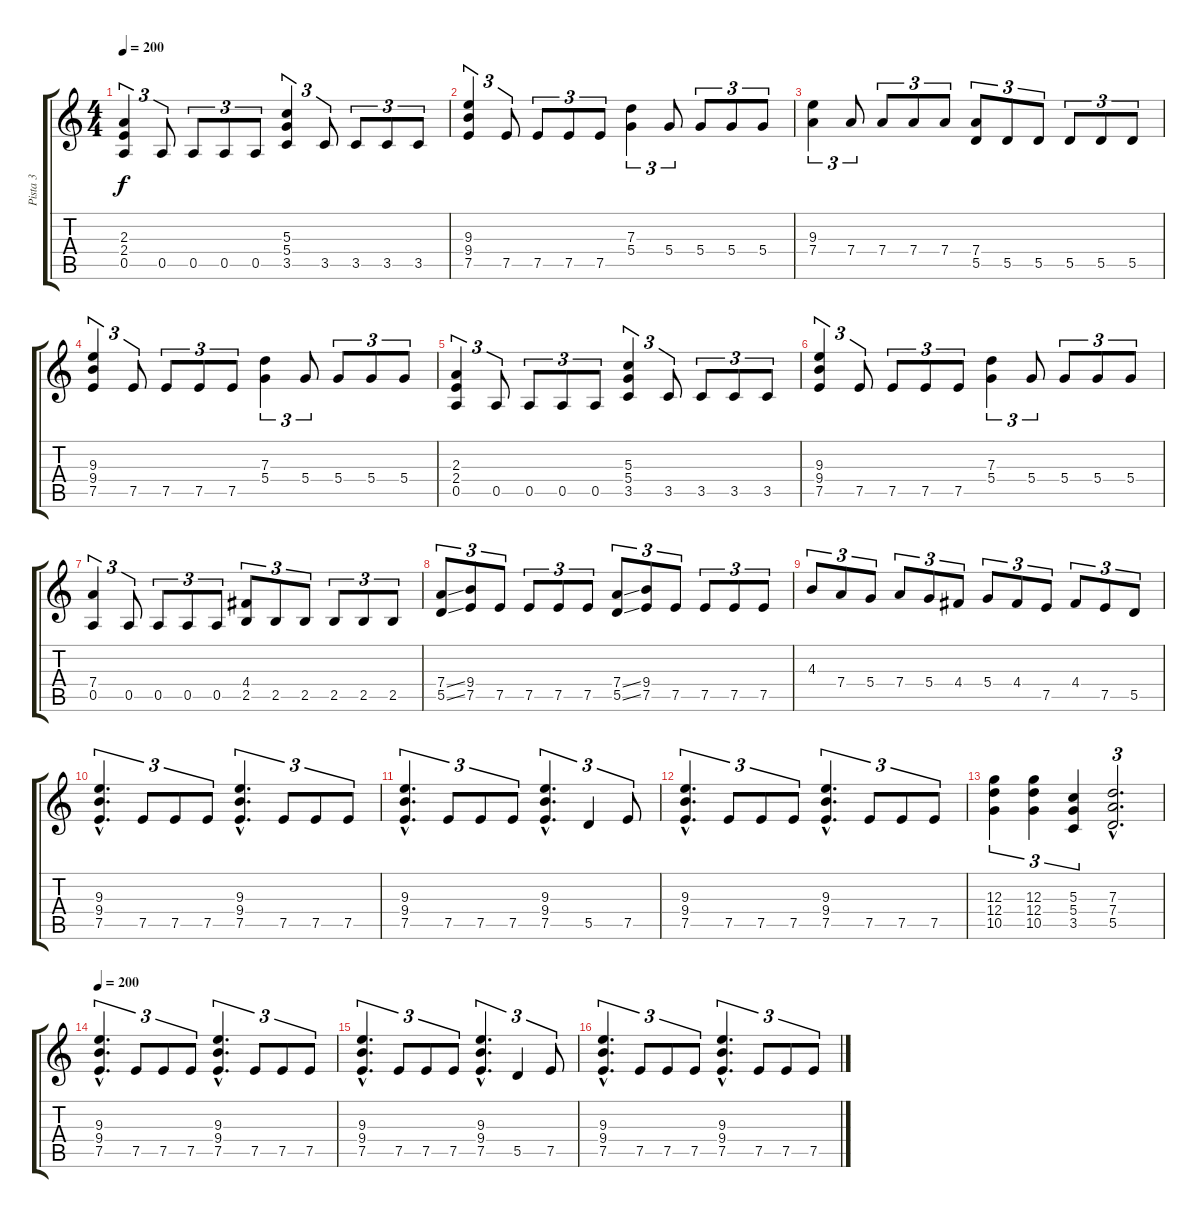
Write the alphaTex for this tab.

\track ("Pista 3" "Pista 3") {instrument overdrivenguitar}
\staff {score tabs}
\tuning (E4 B3 G3 D3 A2 E2) {hide}
\ts (4 4)
\tempo 200
\clef g2
\ks c
(2.3 2.4 0.5).4{tu (3 2) dy f} 0.5.8{tu (3 2)} 0.5.8{tu (3 2)} 0.5.8{tu (3 2)} 0.5.8{tu (3 2)} (5.3 5.4 3.5).4{tu (3 2)} 3.5.8{tu (3 2)} 3.5.8{tu (3 2)} 3.5.8{tu (3 2)} 3.5.8{tu (3 2)} |
(9.3 9.4 7.5).4{tu (3 2)} 7.5.8{tu (3 2)} 7.5.8{tu (3 2)} 7.5.8{tu (3 2)} 7.5.8{tu (3 2)} (7.3 5.4).4{tu (3 2)} 5.4.8{tu (3 2)} 5.4.8{tu (3 2)} 5.4.8{tu (3 2)} 5.4.8{tu (3 2)} |
(9.3 7.4).4{tu (3 2)} 7.4.8{tu (3 2)} 7.4.8{tu (3 2)} 7.4.8{tu (3 2)} 7.4.8{tu (3 2)} (7.4 5.5).8{tu (3 2)} 5.5.8{tu (3 2)} 5.5.8{tu (3 2)} 5.5.8{tu (3 2)} 5.5.8{tu (3 2)} 5.5.8{tu (3 2)} |
(9.3 9.4 7.5).4{tu (3 2)} 7.5.8{tu (3 2)} 7.5.8{tu (3 2)} 7.5.8{tu (3 2)} 7.5.8{tu (3 2)} (7.3 5.4).4{tu (3 2)} 5.4.8{tu (3 2)} 5.4.8{tu (3 2)} 5.4.8{tu (3 2)} 5.4.8{tu (3 2)} |
(2.3 2.4 0.5).4{tu (3 2)} 0.5.8{tu (3 2)} 0.5.8{tu (3 2)} 0.5.8{tu (3 2)} 0.5.8{tu (3 2)} (5.3 5.4 3.5).4{tu (3 2)} 3.5.8{tu (3 2)} 3.5.8{tu (3 2)} 3.5.8{tu (3 2)} 3.5.8{tu (3 2)} |
(9.3 9.4 7.5).4{tu (3 2)} 7.5.8{tu (3 2)} 7.5.8{tu (3 2)} 7.5.8{tu (3 2)} 7.5.8{tu (3 2)} (7.3 5.4).4{tu (3 2)} 5.4.8{tu (3 2)} 5.4.8{tu (3 2)} 5.4.8{tu (3 2)} 5.4.8{tu (3 2)} |
(7.4 0.5).4{tu (3 2)} 0.5.8{tu (3 2)} 0.5.8{tu (3 2)} 0.5.8{tu (3 2)} 0.5.8{tu (3 2)} (4.4 2.5).8{tu (3 2)} 2.5.8{tu (3 2)} 2.5.8{tu (3 2)} 2.5.8{tu (3 2)} 2.5.8{tu (3 2)} 2.5.8{tu (3 2)} |
(7.4{ss} 5.5{ss}).8{tu (3 2)} (9.4 7.5).8{tu (3 2)} 7.5.8{tu (3 2)} 7.5.8{tu (3 2)} 7.5.8{tu (3 2)} 7.5.8{tu (3 2)} (7.4{ss} 5.5{ss}).8{tu (3 2)} (9.4 7.5).8{tu (3 2)} 7.5.8{tu (3 2)} 7.5.8{tu (3 2)} 7.5.8{tu (3 2)} 7.5.8{tu (3 2)} |
4.3.8{tu (3 2)} 7.4.8{tu (3 2)} 5.4.8{tu (3 2)} 7.4.8{tu (3 2)} 5.4.8{tu (3 2)} 4.4.8{tu (3 2)} 5.4.8{tu (3 2)} 4.4.8{tu (3 2)} 7.5.8{tu (3 2)} 4.4.8{tu (3 2)} 7.5.8{tu (3 2)} 5.5.8{tu (3 2)} |
(9.3{hac} 9.4{hac} 7.5{hac}).4{d tu (3 2)} 7.5.8{tu (3 2)} 7.5.8{tu (3 2)} 7.5.8{tu (3 2)} (9.3{hac} 9.4{hac} 7.5{hac}).4{d tu (3 2)} 7.5.8{tu (3 2)} 7.5.8{tu (3 2)} 7.5.8{tu (3 2)} |
(9.3{hac} 9.4{hac} 7.5{hac}).4{d tu (3 2)} 7.5.8{tu (3 2)} 7.5.8{tu (3 2)} 7.5.8{tu (3 2)} (9.3{hac} 9.4{hac} 7.5{hac}).4{d tu (3 2)} 5.5.4{tu (3 2)} 7.5.8{tu (3 2)} |
(9.3{hac} 9.4{hac} 7.5{hac}).4{d tu (3 2)} 7.5.8{tu (3 2)} 7.5.8{tu (3 2)} 7.5.8{tu (3 2)} (9.3{hac} 9.4{hac} 7.5{hac}).4{d tu (3 2)} 7.5.8{tu (3 2)} 7.5.8{tu (3 2)} 7.5.8{tu (3 2)} |
(12.3 12.4 10.5).4{tu (3 2)} (12.3 12.4 10.5).4{tu (3 2)} (5.3 5.4 3.5).4{tu (3 2)} (7.3{hac} 7.4{hac} 5.5{hac}).2{d tu (3 2)} |
\tempo 200
(9.3{hac} 9.4{hac} 7.5{hac}).4{d tu (3 2)} 7.5.8{tu (3 2)} 7.5.8{tu (3 2)} 7.5.8{tu (3 2)} (9.3{hac} 9.4{hac} 7.5{hac}).4{d tu (3 2)} 7.5.8{tu (3 2)} 7.5.8{tu (3 2)} 7.5.8{tu (3 2)} |
(9.3{hac} 9.4{hac} 7.5{hac}).4{d tu (3 2)} 7.5.8{tu (3 2)} 7.5.8{tu (3 2)} 7.5.8{tu (3 2)} (9.3{hac} 9.4{hac} 7.5{hac}).4{d tu (3 2)} 5.5.4{tu (3 2)} 7.5.8{tu (3 2)} |
(9.3{hac} 9.4{hac} 7.5{hac}).4{d tu (3 2)} 7.5.8{tu (3 2)} 7.5.8{tu (3 2)} 7.5.8{tu (3 2)} (9.3{hac} 9.4{hac} 7.5{hac}).4{d tu (3 2)} 7.5.8{tu (3 2)} 7.5.8{tu (3 2)} 7.5.8{tu (3 2)}
